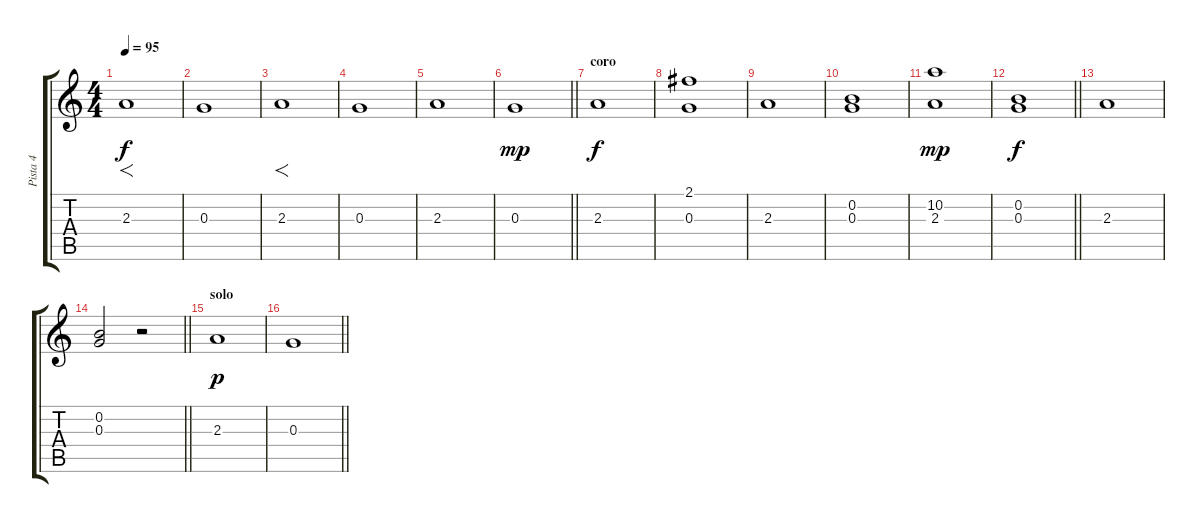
\track ("Pista 4" "Pista 4") {instrument contrabass}
\staff {score tabs}
\tuning (E4 B3 G3 D3 A2 E2) {hide}
\ts (4 4)
\tempo 95
\clef g2
\ks c
2.3.1{f dy f} |
0.3.1 |
2.3.1{f} |
0.3.1 |
2.3.1 |
\barLineRight lightlight
0.3.1{dy mp} |
\section ("" "coro")
2.3.1{dy f} |
(2.1 0.3).1 |
2.3.1 |
(0.2 0.3).1 |
(10.2 2.3).1{dy mp} |
\barLineRight lightlight
(0.2 0.3).1{dy f} |
2.3.1 |
\barLineRight lightlight
(0.2 0.3).2 r.2 |
\section ("" "solo")
2.3.1{dy p} |
\barLineRight lightlight
0.3.1
